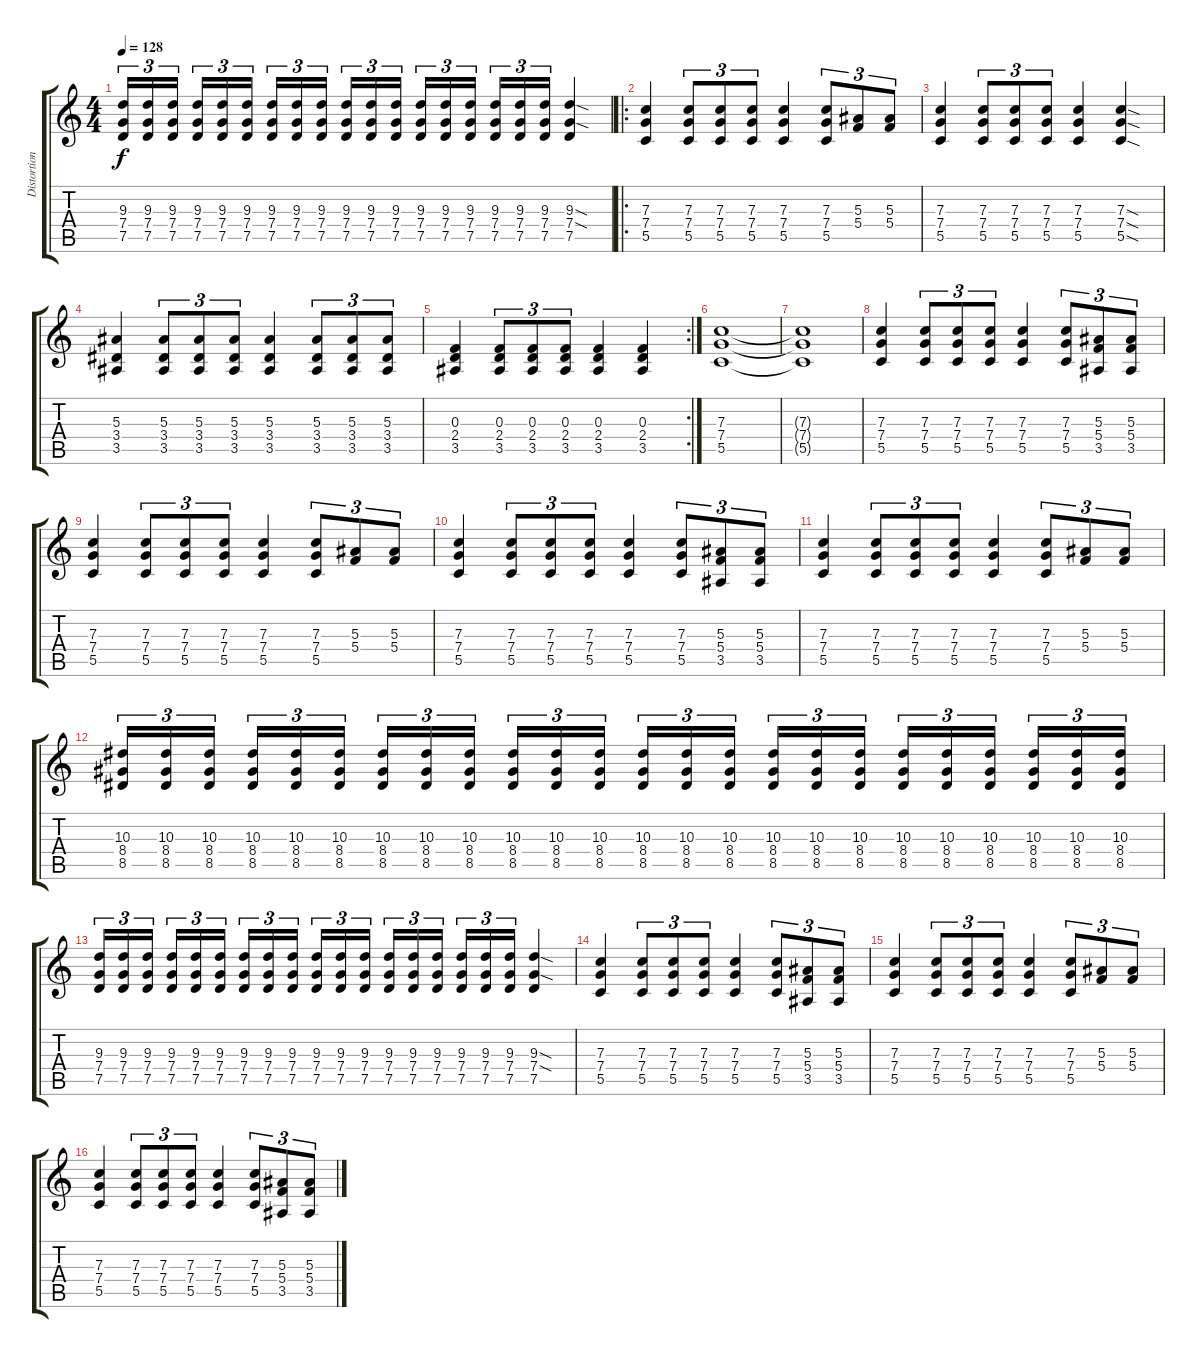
\track ("Distortion Guitar 2" "Distortion") {instrument overdrivenguitar}
\staff {score tabs}
\tuning (D4 A3 F3 C3 G2 D2) {hide}
\ts (4 4)
\tempo 128
\clef g2
\ks c
(9.3 7.4 7.5).16{tu (3 2) dy f} (9.3 7.4 7.5).16{tu (3 2)} (9.3 7.4 7.5).16{tu (3 2) beam splitsecondary} (9.3 7.4 7.5).16{tu (3 2)} (9.3 7.4 7.5).16{tu (3 2)} (9.3 7.4 7.5).16{tu (3 2)} (9.3 7.4 7.5).16{tu (3 2)} (9.3 7.4 7.5).16{tu (3 2)} (9.3 7.4 7.5).16{tu (3 2) beam splitsecondary} (9.3 7.4 7.5).16{tu (3 2)} (9.3 7.4 7.5).16{tu (3 2)} (9.3 7.4 7.5).16{tu (3 2)} (9.3 7.4 7.5).16{tu (3 2)} (9.3 7.4 7.5).16{tu (3 2)} (9.3 7.4 7.5).16{tu (3 2) beam splitsecondary} (9.3 7.4 7.5).16{tu (3 2)} (9.3 7.4 7.5).16{tu (3 2)} (9.3 7.4 7.5).16{tu (3 2)} (9.3{sod} 7.4{sod} 7.5).4 |
\ro
(7.3 7.4 5.5).4 (7.3 7.4 5.5).8{tu (3 2)} (7.3 7.4 5.5).8{tu (3 2)} (7.3 7.4 5.5).8{tu (3 2)} (7.3 7.4 5.5).4 (7.3 7.4 5.5).8{tu (3 2)} (5.3 5.4).8{tu (3 2)} (5.3 5.4).8{tu (3 2)} |
(7.3 7.4 5.5).4 (7.3 7.4 5.5).8{tu (3 2)} (7.3 7.4 5.5).8{tu (3 2)} (7.3 7.4 5.5).8{tu (3 2)} (7.3 7.4 5.5).4 (7.3{sod} 7.4{sod} 5.5{sod}).4 |
(5.3 3.4 3.5).4 (5.3 3.4 3.5).8{tu (3 2)} (5.3 3.4 3.5).8{tu (3 2)} (5.3 3.4 3.5).8{tu (3 2)} (5.3 3.4 3.5).4 (5.3 3.4 3.5).8{tu (3 2)} (5.3 3.4 3.5).8{tu (3 2)} (5.3 3.4 3.5).8{tu (3 2)} |
\rc 2
(0.3 2.4 3.5).4 (0.3 2.4 3.5).8{tu (3 2)} (0.3 2.4 3.5).8{tu (3 2)} (0.3 2.4 3.5).8{tu (3 2)} (0.3 2.4 3.5).4 (0.3 2.4 3.5).4 |
(7.3 7.4 5.5).1 |
(7.3{t} 7.4{t} 5.5{t}).1 |
(7.3 7.4 5.5).4 (7.3 7.4 5.5).8{tu (3 2)} (7.3 7.4 5.5).8{tu (3 2)} (7.3 7.4 5.5).8{tu (3 2)} (7.3 7.4 5.5).4 (7.3 7.4 5.5).8{tu (3 2)} (5.3 5.4 3.5).8{tu (3 2)} (5.3 5.4 3.5).8{tu (3 2)} |
(7.3 7.4 5.5).4 (7.3 7.4 5.5).8{tu (3 2)} (7.3 7.4 5.5).8{tu (3 2)} (7.3 7.4 5.5).8{tu (3 2)} (7.3 7.4 5.5).4 (7.3 7.4 5.5).8{tu (3 2)} (5.3 5.4).8{tu (3 2)} (5.3 5.4).8{tu (3 2)} |
(7.3 7.4 5.5).4 (7.3 7.4 5.5).8{tu (3 2)} (7.3 7.4 5.5).8{tu (3 2)} (7.3 7.4 5.5).8{tu (3 2)} (7.3 7.4 5.5).4 (7.3 7.4 5.5).8{tu (3 2)} (5.3 5.4 3.5).8{tu (3 2)} (5.3 5.4 3.5).8{tu (3 2)} |
(7.3 7.4 5.5).4 (7.3 7.4 5.5).8{tu (3 2)} (7.3 7.4 5.5).8{tu (3 2)} (7.3 7.4 5.5).8{tu (3 2)} (7.3 7.4 5.5).4 (7.3 7.4 5.5).8{tu (3 2)} (5.3 5.4).8{tu (3 2)} (5.3 5.4).8{tu (3 2)} |
(10.3 8.4 8.5).16{tu (3 2)} (10.3 8.4 8.5).16{tu (3 2)} (10.3 8.4 8.5).16{tu (3 2) beam splitsecondary} (10.3 8.4 8.5).16{tu (3 2)} (10.3 8.4 8.5).16{tu (3 2)} (10.3 8.4 8.5).16{tu (3 2)} (10.3 8.4 8.5).16{tu (3 2)} (10.3 8.4 8.5).16{tu (3 2)} (10.3 8.4 8.5).16{tu (3 2) beam splitsecondary} (10.3 8.4 8.5).16{tu (3 2)} (10.3 8.4 8.5).16{tu (3 2)} (10.3 8.4 8.5).16{tu (3 2)} (10.3 8.4 8.5).16{tu (3 2)} (10.3 8.4 8.5).16{tu (3 2)} (10.3 8.4 8.5).16{tu (3 2) beam splitsecondary} (10.3 8.4 8.5).16{tu (3 2)} (10.3 8.4 8.5).16{tu (3 2)} (10.3 8.4 8.5).16{tu (3 2)} (10.3 8.4 8.5).16{tu (3 2)} (10.3 8.4 8.5).16{tu (3 2)} (10.3 8.4 8.5).16{tu (3 2) beam splitsecondary} (10.3 8.4 8.5).16{tu (3 2)} (10.3 8.4 8.5).16{tu (3 2)} (10.3 8.4 8.5).16{tu (3 2)} |
(9.3 7.4 7.5).16{tu (3 2)} (9.3 7.4 7.5).16{tu (3 2)} (9.3 7.4 7.5).16{tu (3 2) beam splitsecondary} (9.3 7.4 7.5).16{tu (3 2)} (9.3 7.4 7.5).16{tu (3 2)} (9.3 7.4 7.5).16{tu (3 2)} (9.3 7.4 7.5).16{tu (3 2)} (9.3 7.4 7.5).16{tu (3 2)} (9.3 7.4 7.5).16{tu (3 2) beam splitsecondary} (9.3 7.4 7.5).16{tu (3 2)} (9.3 7.4 7.5).16{tu (3 2)} (9.3 7.4 7.5).16{tu (3 2)} (9.3 7.4 7.5).16{tu (3 2)} (9.3 7.4 7.5).16{tu (3 2)} (9.3 7.4 7.5).16{tu (3 2) beam splitsecondary} (9.3 7.4 7.5).16{tu (3 2)} (9.3 7.4 7.5).16{tu (3 2)} (9.3 7.4 7.5).16{tu (3 2)} (9.3{sod} 7.4{sod} 7.5).4 |
(7.3 7.4 5.5).4 (7.3 7.4 5.5).8{tu (3 2)} (7.3 7.4 5.5).8{tu (3 2)} (7.3 7.4 5.5).8{tu (3 2)} (7.3 7.4 5.5).4 (7.3 7.4 5.5).8{tu (3 2)} (5.3 5.4 3.5).8{tu (3 2)} (5.3 5.4 3.5).8{tu (3 2)} |
(7.3 7.4 5.5).4 (7.3 7.4 5.5).8{tu (3 2)} (7.3 7.4 5.5).8{tu (3 2)} (7.3 7.4 5.5).8{tu (3 2)} (7.3 7.4 5.5).4 (7.3 7.4 5.5).8{tu (3 2)} (5.3 5.4).8{tu (3 2)} (5.3 5.4).8{tu (3 2)} |
(7.3 7.4 5.5).4 (7.3 7.4 5.5).8{tu (3 2)} (7.3 7.4 5.5).8{tu (3 2)} (7.3 7.4 5.5).8{tu (3 2)} (7.3 7.4 5.5).4 (7.3 7.4 5.5).8{tu (3 2)} (5.3 5.4 3.5).8{tu (3 2)} (5.3 5.4 3.5).8{tu (3 2)}
